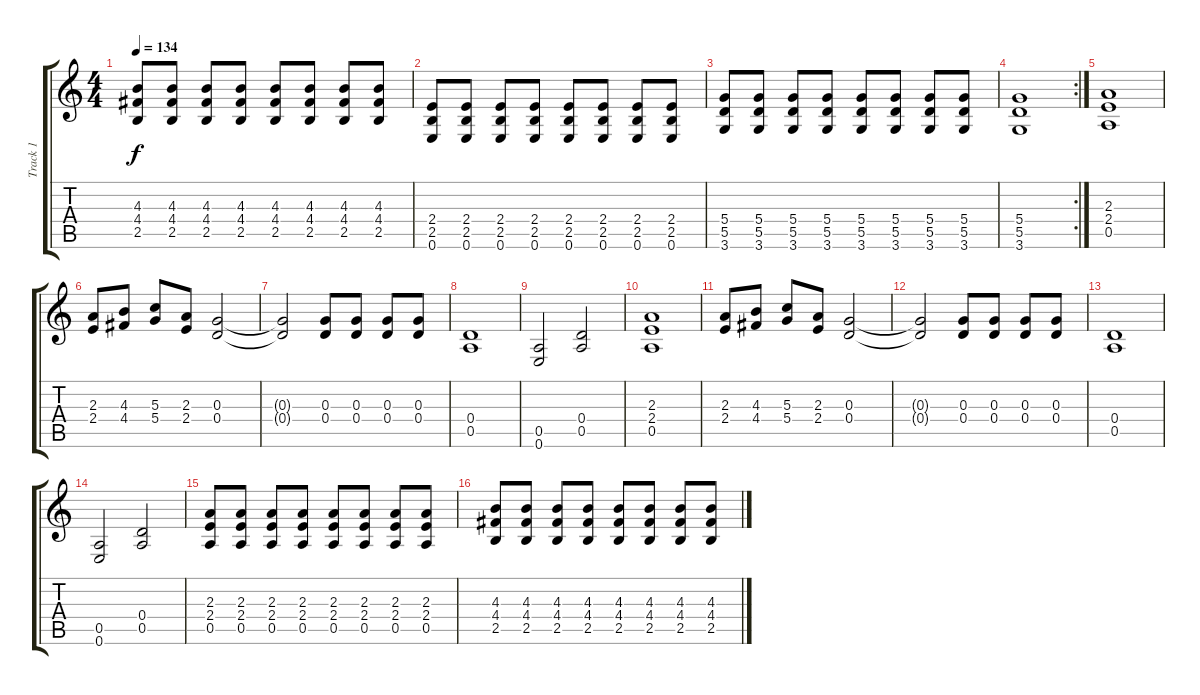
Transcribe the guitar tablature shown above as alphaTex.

\track ("Track 1" "Track 1") {instrument overdrivenguitar}
\staff {score tabs}
\tuning (E4 B3 G3 D3 A2 E2) {hide}
\ts (4 4)
\tempo 134
\clef g2
\ks c
(4.3 4.4 2.5).8{dy f} (4.3 4.4 2.5).8 (4.3 4.4 2.5).8 (4.3 4.4 2.5).8 (4.3 4.4 2.5).8 (4.3 4.4 2.5).8 (4.3 4.4 2.5).8 (4.3 4.4 2.5).8 |
(2.4 2.5 0.6).8 (2.4 2.5 0.6).8 (2.4 2.5 0.6).8 (2.4 2.5 0.6).8 (2.4 2.5 0.6).8 (2.4 2.5 0.6).8 (2.4 2.5 0.6).8 (2.4 2.5 0.6).8 |
(5.4 5.5 3.6).8 (5.4 5.5 3.6).8 (5.4 5.5 3.6).8 (5.4 5.5 3.6).8 (5.4 5.5 3.6).8 (5.4 5.5 3.6).8 (5.4 5.5 3.6).8 (5.4 5.5 3.6).8 |
\rc 2
(5.4 5.5 3.6).1 |
(2.3 2.4 0.5).1 |
(2.3 2.4).8 (4.3 4.4).8 (5.3 5.4).8 (2.3 2.4).8 (0.3 0.4).2 |
(0.3{t} 0.4{t}).2 (0.3 0.4).8 (0.3 0.4).8 (0.3 0.4).8 (0.3 0.4).8 |
(0.4 0.5).1 |
(0.5 0.6).2 (0.4 0.5).2 |
(2.3 2.4 0.5).1 |
(2.3 2.4).8 (4.3 4.4).8 (5.3 5.4).8 (2.3 2.4).8 (0.3 0.4).2 |
(0.3{t} 0.4{t}).2 (0.3 0.4).8 (0.3 0.4).8 (0.3 0.4).8 (0.3 0.4).8 |
(0.4 0.5).1 |
(0.5 0.6).2 (0.4 0.5).2 |
(2.3 2.4 0.5).8 (2.3 2.4 0.5).8 (2.3 2.4 0.5).8 (2.3 2.4 0.5).8 (2.3 2.4 0.5).8 (2.3 2.4 0.5).8 (2.3 2.4 0.5).8 (2.3 2.4 0.5).8 |
(4.3 4.4 2.5).8 (4.3 4.4 2.5).8 (4.3 4.4 2.5).8 (4.3 4.4 2.5).8 (4.3 4.4 2.5).8 (4.3 4.4 2.5).8 (4.3 4.4 2.5).8 (4.3 4.4 2.5).8
